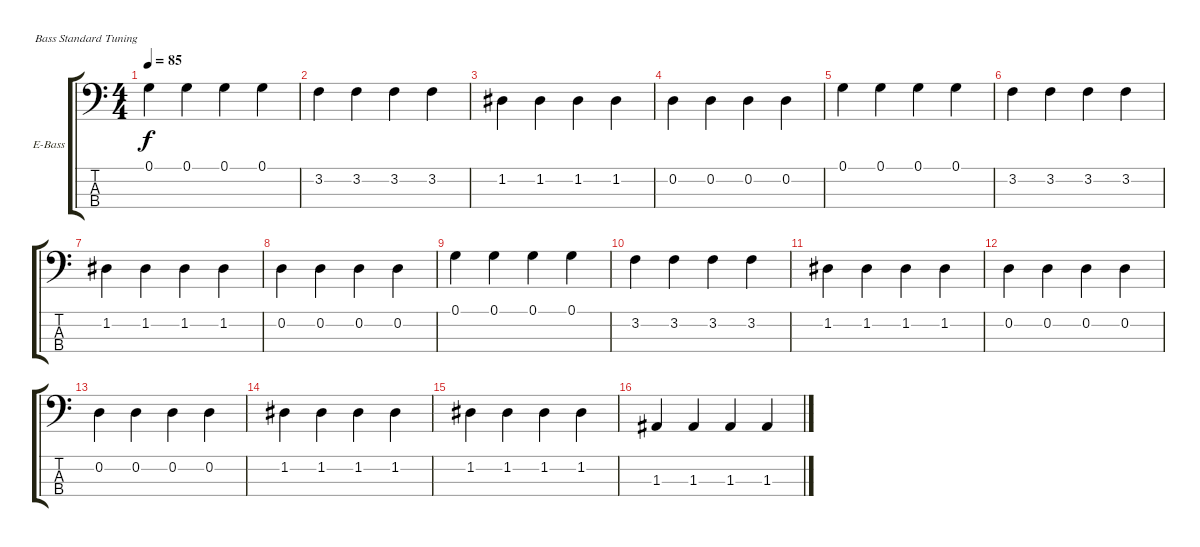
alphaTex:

\bracketExtendMode groupsimilarinstruments
\firstSystemTrackNameOrientation horizontal
\otherSystemsTrackNameOrientation horizontal
\track ("Bass" "E-Bass") {instrument electricbasspick}
\staff {score tabs}
\tuning (G2 D2 A1 E1)
\ts (4 4)
\tempo 85
\clef f4
\ks c
0.1.4{dy f} 0.1.4 0.1.4 0.1.4 |
3.2.4 3.2.4 3.2.4 3.2.4 |
1.2.4 1.2.4 1.2.4 1.2.4 |
0.2.4 0.2.4 0.2.4 0.2.4 |
0.1.4 0.1.4 0.1.4 0.1.4 |
3.2.4 3.2.4 3.2.4 3.2.4 |
1.2.4 1.2.4 1.2.4 1.2.4 |
0.2.4 0.2.4 0.2.4 0.2.4 |
0.1.4 0.1.4 0.1.4 0.1.4 |
3.2.4 3.2.4 3.2.4 3.2.4 |
1.2.4 1.2.4 1.2.4 1.2.4 |
0.2.4 0.2.4 0.2.4 0.2.4 |
0.2.4 0.2.4 0.2.4 0.2.4 |
1.2.4 1.2.4 1.2.4 1.2.4 |
1.2.4 1.2.4 1.2.4 1.2.4 |
1.3.4 1.3.4 1.3.4 1.3.4
